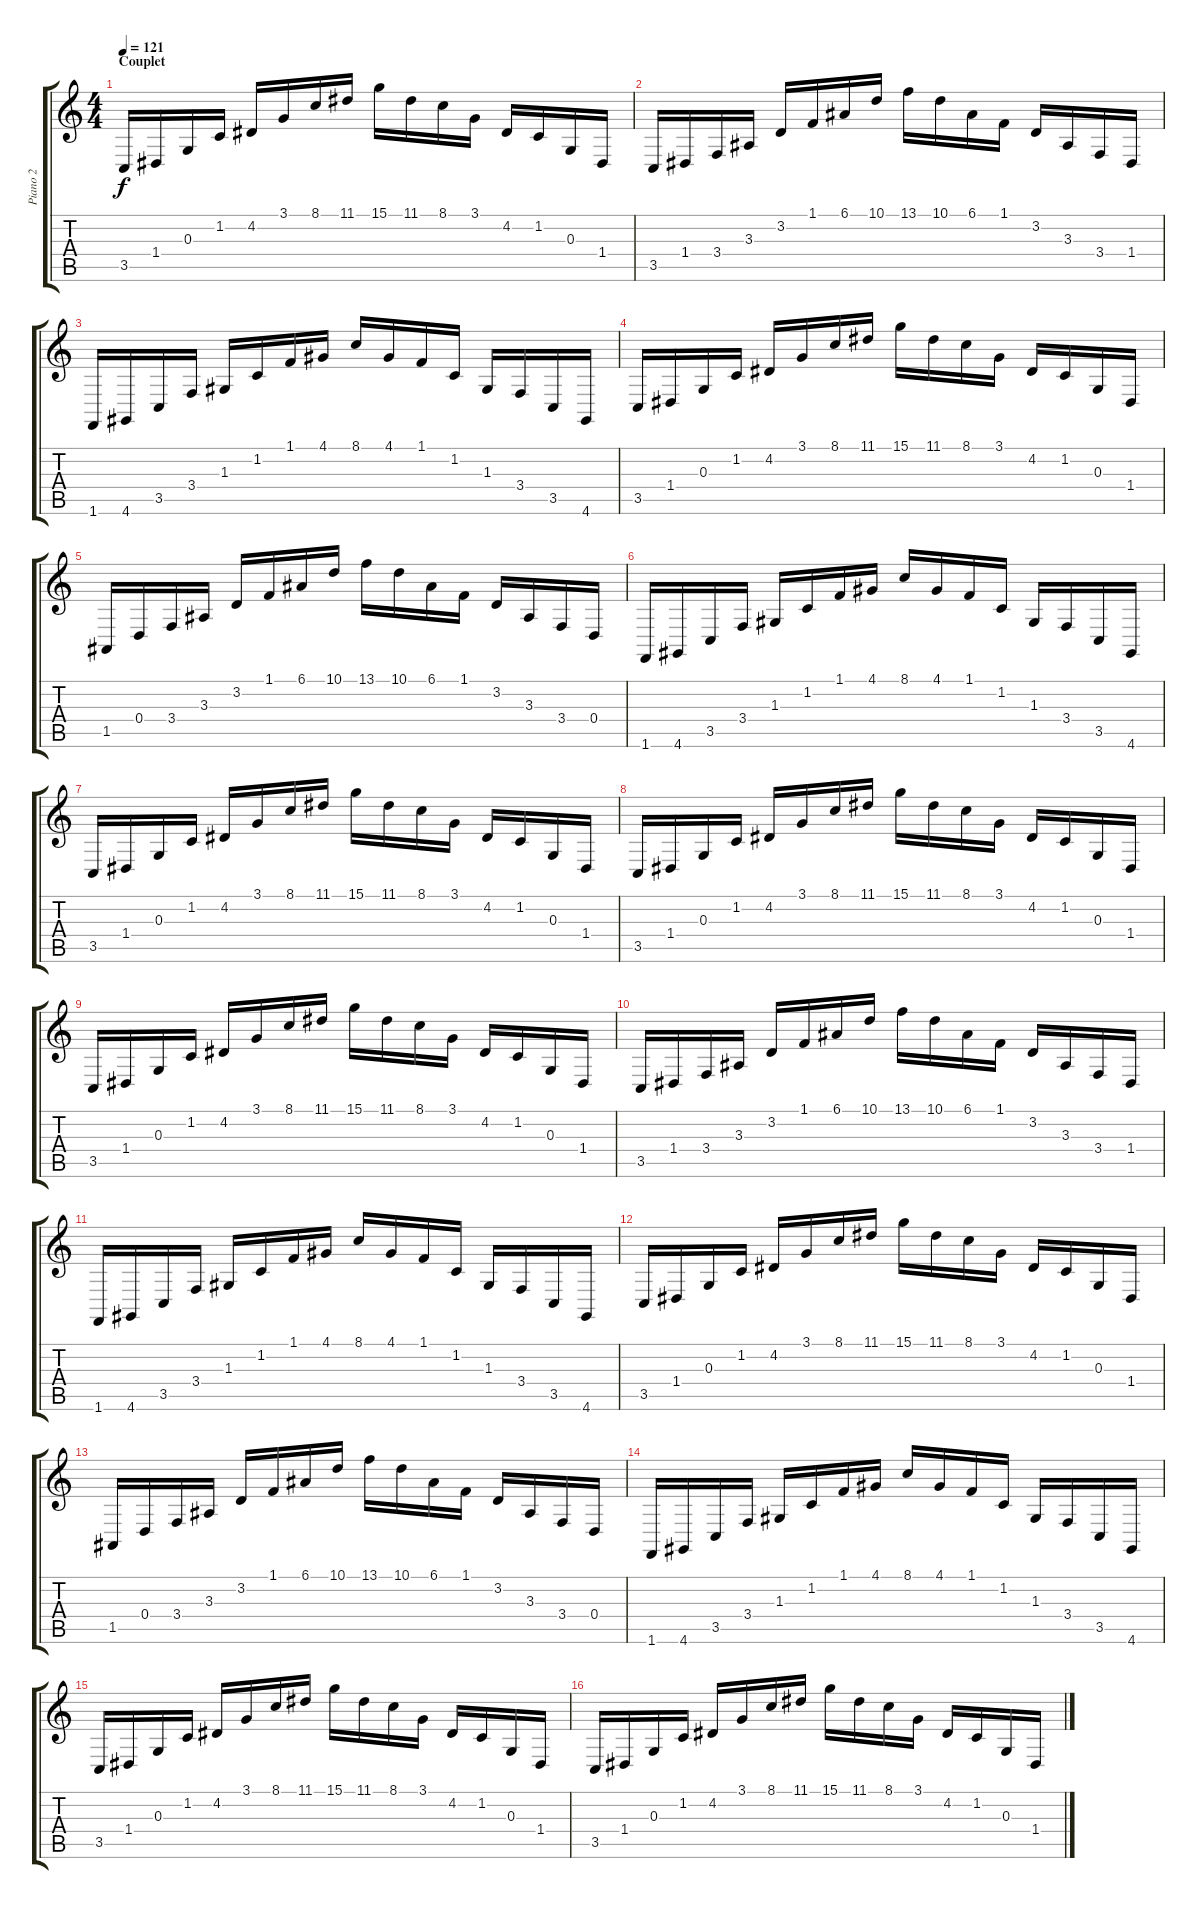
\track ("Piano 2" "Piano 2") {instrument lead8bassandlead}
\staff {score tabs}
\tuning (E4 B3 G3 D3 A2 E2) {hide}
\ts (4 4)
\section ("" "Couplet")
\tempo 121
\clef g2
\ks c
3.5.16{dy f} 1.4.16 0.3.16 1.2.16 4.2.16 3.1.16 8.1.16 11.1.16 15.1.16 11.1.16 8.1.16 3.1.16 4.2.16 1.2.16 0.3.16 1.4.16 |
3.5.16 1.4.16 3.4.16 3.3.16 3.2.16 1.1.16 6.1.16 10.1.16 13.1.16 10.1.16 6.1.16 1.1.16 3.2.16 3.3.16 3.4.16 1.4.16 |
1.6.16 4.6.16 3.5.16 3.4.16 1.3.16 1.2.16 1.1.16 4.1.16 8.1.16 4.1.16 1.1.16 1.2.16 1.3.16 3.4.16 3.5.16 4.6.16 |
3.5.16 1.4.16 0.3.16 1.2.16 4.2.16 3.1.16 8.1.16 11.1.16 15.1.16 11.1.16 8.1.16 3.1.16 4.2.16 1.2.16 0.3.16 1.4.16 |
1.5.16 0.4.16 3.4.16 3.3.16 3.2.16 1.1.16 6.1.16 10.1.16 13.1.16 10.1.16 6.1.16 1.1.16 3.2.16 3.3.16 3.4.16 0.4.16 |
1.6.16 4.6.16 3.5.16 3.4.16 1.3.16 1.2.16 1.1.16 4.1.16 8.1.16 4.1.16 1.1.16 1.2.16 1.3.16 3.4.16 3.5.16 4.6.16 |
3.5.16 1.4.16 0.3.16 1.2.16 4.2.16 3.1.16 8.1.16 11.1.16 15.1.16 11.1.16 8.1.16 3.1.16 4.2.16 1.2.16 0.3.16 1.4.16 |
3.5.16 1.4.16 0.3.16 1.2.16 4.2.16 3.1.16 8.1.16 11.1.16 15.1.16 11.1.16 8.1.16 3.1.16 4.2.16 1.2.16 0.3.16 1.4.16 |
3.5.16 1.4.16 0.3.16 1.2.16 4.2.16 3.1.16 8.1.16 11.1.16 15.1.16 11.1.16 8.1.16 3.1.16 4.2.16 1.2.16 0.3.16 1.4.16 |
3.5.16 1.4.16 3.4.16 3.3.16 3.2.16 1.1.16 6.1.16 10.1.16 13.1.16 10.1.16 6.1.16 1.1.16 3.2.16 3.3.16 3.4.16 1.4.16 |
1.6.16 4.6.16 3.5.16 3.4.16 1.3.16 1.2.16 1.1.16 4.1.16 8.1.16 4.1.16 1.1.16 1.2.16 1.3.16 3.4.16 3.5.16 4.6.16 |
3.5.16 1.4.16 0.3.16 1.2.16 4.2.16 3.1.16 8.1.16 11.1.16 15.1.16 11.1.16 8.1.16 3.1.16 4.2.16 1.2.16 0.3.16 1.4.16 |
1.5.16 0.4.16 3.4.16 3.3.16 3.2.16 1.1.16 6.1.16 10.1.16 13.1.16 10.1.16 6.1.16 1.1.16 3.2.16 3.3.16 3.4.16 0.4.16 |
1.6.16 4.6.16 3.5.16 3.4.16 1.3.16 1.2.16 1.1.16 4.1.16 8.1.16 4.1.16 1.1.16 1.2.16 1.3.16 3.4.16 3.5.16 4.6.16 |
3.5.16 1.4.16 0.3.16 1.2.16 4.2.16 3.1.16 8.1.16 11.1.16 15.1.16 11.1.16 8.1.16 3.1.16 4.2.16 1.2.16 0.3.16 1.4.16 |
3.5.16 1.4.16 0.3.16 1.2.16 4.2.16 3.1.16 8.1.16 11.1.16 15.1.16 11.1.16 8.1.16 3.1.16 4.2.16 1.2.16 0.3.16 1.4.16
